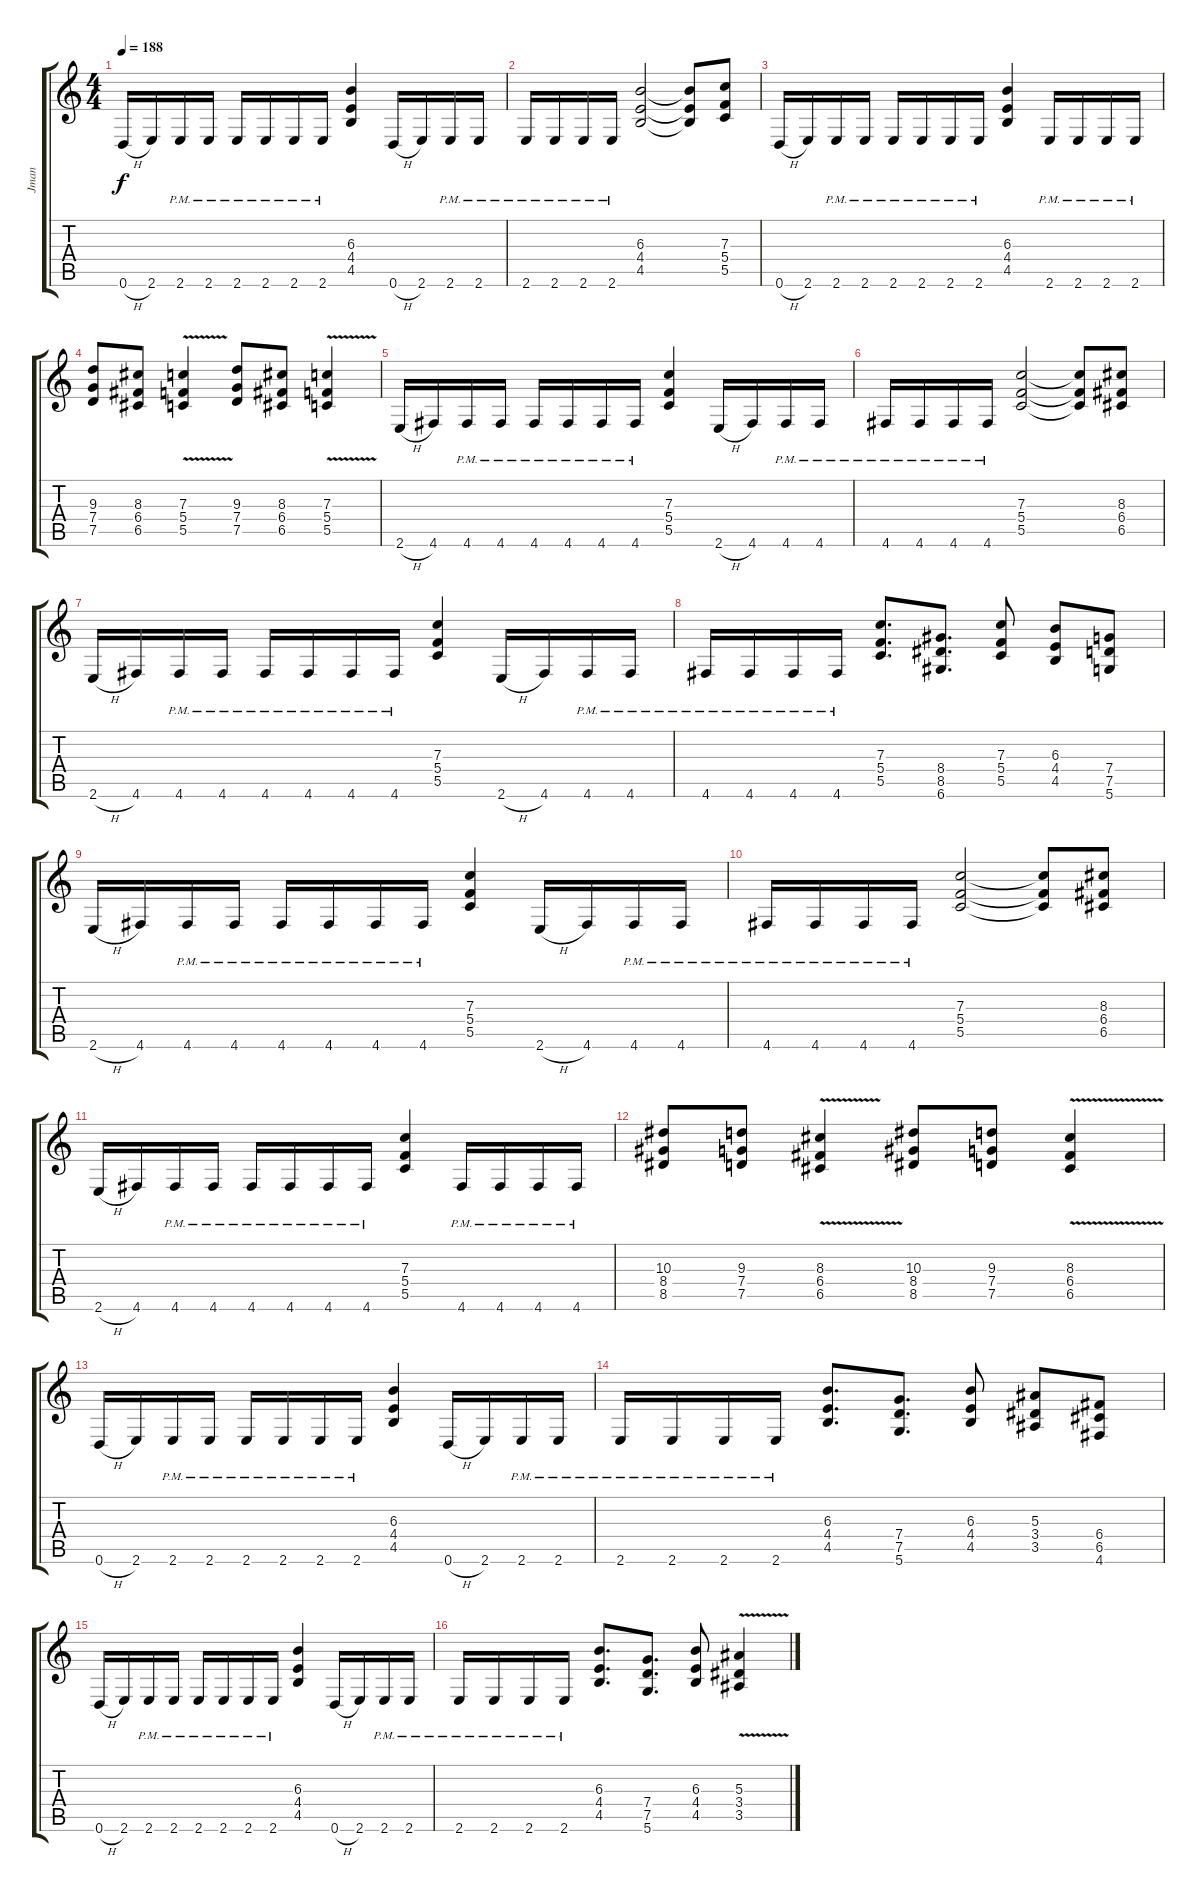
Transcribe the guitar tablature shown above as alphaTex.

\track ("Jman" "Jman") {instrument overdrivenguitar}
\staff {score tabs}
\tuning (D4 A3 F3 C3 G2 D2) {hide}
\ts (4 4)
\tempo 188
\clef g2
\ks c
0.6{h}.16{dy f} 2.6.16 2.6{pm}.16 2.6{pm}.16 2.6{pm}.16 2.6{pm}.16 2.6{pm}.16 2.6{pm}.16 (6.3 4.4 4.5).4 0.6{h}.16 2.6.16 2.6{pm}.16 2.6{pm}.16 |
2.6{pm}.16 2.6{pm}.16 2.6{pm}.16 2.6{pm}.16 (6.3 4.4 4.5).2 (6.3{t} 4.4{t} 4.5{t}).8 (7.3 5.4 5.5).8 |
0.6{h}.16 2.6.16 2.6{pm}.16 2.6{pm}.16 2.6{pm}.16 2.6{pm}.16 2.6{pm}.16 2.6{pm}.16 (6.3 4.4 4.5).4 2.6{pm}.16 2.6{pm}.16 2.6{pm}.16 2.6{pm}.16 |
(9.3 7.4 7.5).8 (8.3 6.4 6.5).8 (7.3{v} 5.4{v} 5.5{v}).4 (9.3 7.4 7.5).8 (8.3 6.4 6.5).8 (7.3{v} 5.4{v} 5.5{v}).4 |
2.6{h}.16 4.6.16 4.6{pm}.16 4.6{pm}.16 4.6{pm}.16 4.6{pm}.16 4.6{pm}.16 4.6{pm}.16 (7.3 5.4 5.5).4 2.6{h}.16 4.6.16 4.6{pm}.16 4.6{pm}.16 |
4.6{pm}.16 4.6{pm}.16 4.6{pm}.16 4.6{pm}.16 (7.3 5.4 5.5).2 (7.3{t} 5.4{t} 5.5{t}).8 (8.3 6.4 6.5).8 |
2.6{h}.16 4.6.16 4.6{pm}.16 4.6{pm}.16 4.6{pm}.16 4.6{pm}.16 4.6{pm}.16 4.6{pm}.16 (7.3 5.4 5.5).4 2.6{h}.16 4.6.16 4.6{pm}.16 4.6{pm}.16 |
4.6{pm}.16 4.6{pm}.16 4.6{pm}.16 4.6{pm}.16 (7.3 5.4 5.5).8{d} (8.4 8.5 6.6).8{d} (7.3 5.4 5.5).8 (6.3 4.4 4.5).8 (7.4 7.5 5.6).8 |
2.6{h}.16 4.6.16 4.6{pm}.16 4.6{pm}.16 4.6{pm}.16 4.6{pm}.16 4.6{pm}.16 4.6{pm}.16 (7.3 5.4 5.5).4 2.6{h}.16 4.6.16 4.6{pm}.16 4.6{pm}.16 |
4.6{pm}.16 4.6{pm}.16 4.6{pm}.16 4.6{pm}.16 (7.3 5.4 5.5).2 (7.3{t} 5.4{t} 5.5{t}).8 (8.3 6.4 6.5).8 |
2.6{h}.16 4.6.16 4.6{pm}.16 4.6{pm}.16 4.6{pm}.16 4.6{pm}.16 4.6{pm}.16 4.6{pm}.16 (7.3 5.4 5.5).4 4.6{pm}.16 4.6{pm}.16 4.6{pm}.16 4.6{pm}.16 |
(10.3 8.4 8.5).8 (9.3 7.4 7.5).8 (8.3{v} 6.4{v} 6.5{v}).4 (10.3 8.4 8.5).8 (9.3 7.4 7.5).8 (8.3{v} 6.4{v} 6.5{v}).4 |
0.6{h}.16 2.6.16 2.6{pm}.16 2.6{pm}.16 2.6{pm}.16 2.6{pm}.16 2.6{pm}.16 2.6{pm}.16 (6.3 4.4 4.5).4 0.6{h}.16 2.6.16 2.6{pm}.16 2.6{pm}.16 |
2.6{pm}.16 2.6{pm}.16 2.6{pm}.16 2.6{pm}.16 (6.3 4.4 4.5).8{d} (7.4 7.5 5.6).8{d} (6.3 4.4 4.5).8 (5.3 3.4 3.5).8 (6.4 6.5 4.6).8 |
0.6{h}.16 2.6.16 2.6{pm}.16 2.6{pm}.16 2.6{pm}.16 2.6{pm}.16 2.6{pm}.16 2.6{pm}.16 (6.3 4.4 4.5).4 0.6{h}.16 2.6.16 2.6{pm}.16 2.6{pm}.16 |
2.6{pm}.16 2.6{pm}.16 2.6{pm}.16 2.6{pm}.16 (6.3 4.4 4.5).8{d} (7.4 7.5 5.6).8{d} (6.3 4.4 4.5).8 (5.3{v} 3.4{v} 3.5{v}).4
